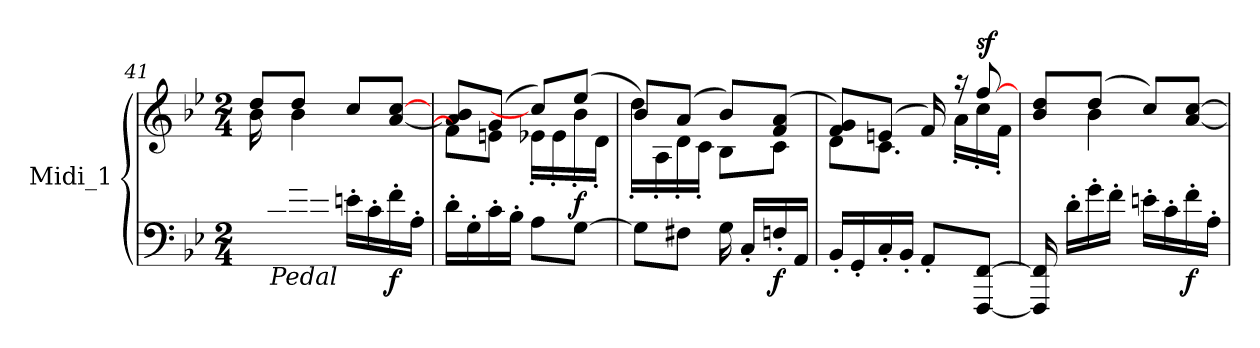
**kern	**kern	**dynam
*part1	*part1	*part1
*staff2	*staff1	*staff1/2
*I"Midi_1	*	*
*clefF4	*clefG2	*
*k[b-e-]	*k[b-e-]	*
*B-:	*B-:	*
*M2/4	*M2/4	*
=41	=41	=41
*	*^	*
*	*	*^	*
16ryy	8dd/L	8ryy	16b-\LL	.
!LO:TX:b:i:t=Pedal	!	!	!	!
16d'/	.	.	4..ryy	.
16g'/	8dd/J	4b-\	.	.
16f'/JJ	.	.	.	.
16en'\LL	8cc/L	.	.	.
16c'\	.	.	.	.
!	!	!	!	!LO:DY:b=2
16f'\	[8a/ [8cc/J	8ryy	.	f
16A'\JJ	.	.	.	.
*	*	*v	*v	*
=42	=42	=42	=42
16d'\LL	8a/] 8b-/L	8f\L]	.
16G'\	.	.	.
16c'\	(>8g/J	8en\J	.
16B-'\JJ	.	.	.
8A\L	8cc/L])	16e-X'\LL	.
.	.	16e-'\	.
!	!	!	!LO:DY:b
[8G\J	(>8ee-/J	16b-'\	f
.	.	16d'\JJ	.
=43	=43	=43	=43
8G\L]	8b-/L)	16dd'\LL	.
.	.	16A'\	.
8F#X\J	(>8a/J	16d'\	.
.	.	16c'\JJ	.
16G\	8b-/L)	8B-\L	.
16C'/LL	.	.	.
!	!	!	!LO:DY:b=2
16Fn'/	(>8f/ 8a/J	8c\J	f
16AA/JJ	.	.	.
=44	=44	=44	=44
16BB-'/LL	8f/ 8g/L)	8d\L	.
16GG'/	.	.	.
16C'/	(>8en/J	8.c\J	.
16BB-'/JJ	.	.	.
8AA'/L	16f/)	.	.
.	16r	16a'\LL	.
!	!	!	!LO:DY:a
[8FFF/ [8FF/J	[8ff/	16cc'\	sf
.	.	16f'\JJ	.
!!LO:LB:g=z	!!
=45	=45	=45	=45
16FFF/] 16FF/]	8b-/ 8dd/L	8ryy	.
16d'\LL	.	.	.
16g'\	(>8dd/J	4b-\	.
16f'\JJ	.	.	.
16en'\LL	8cc/L)	.	.
16c'\	.	.	.
!	!	!	!LO:DY:b=2
16f'\	[8a/ [8cc/J	8ryy	f
16A'\JJ	.	.	.
*	*v	*v	*
=	=	=
*-	*-	*-
